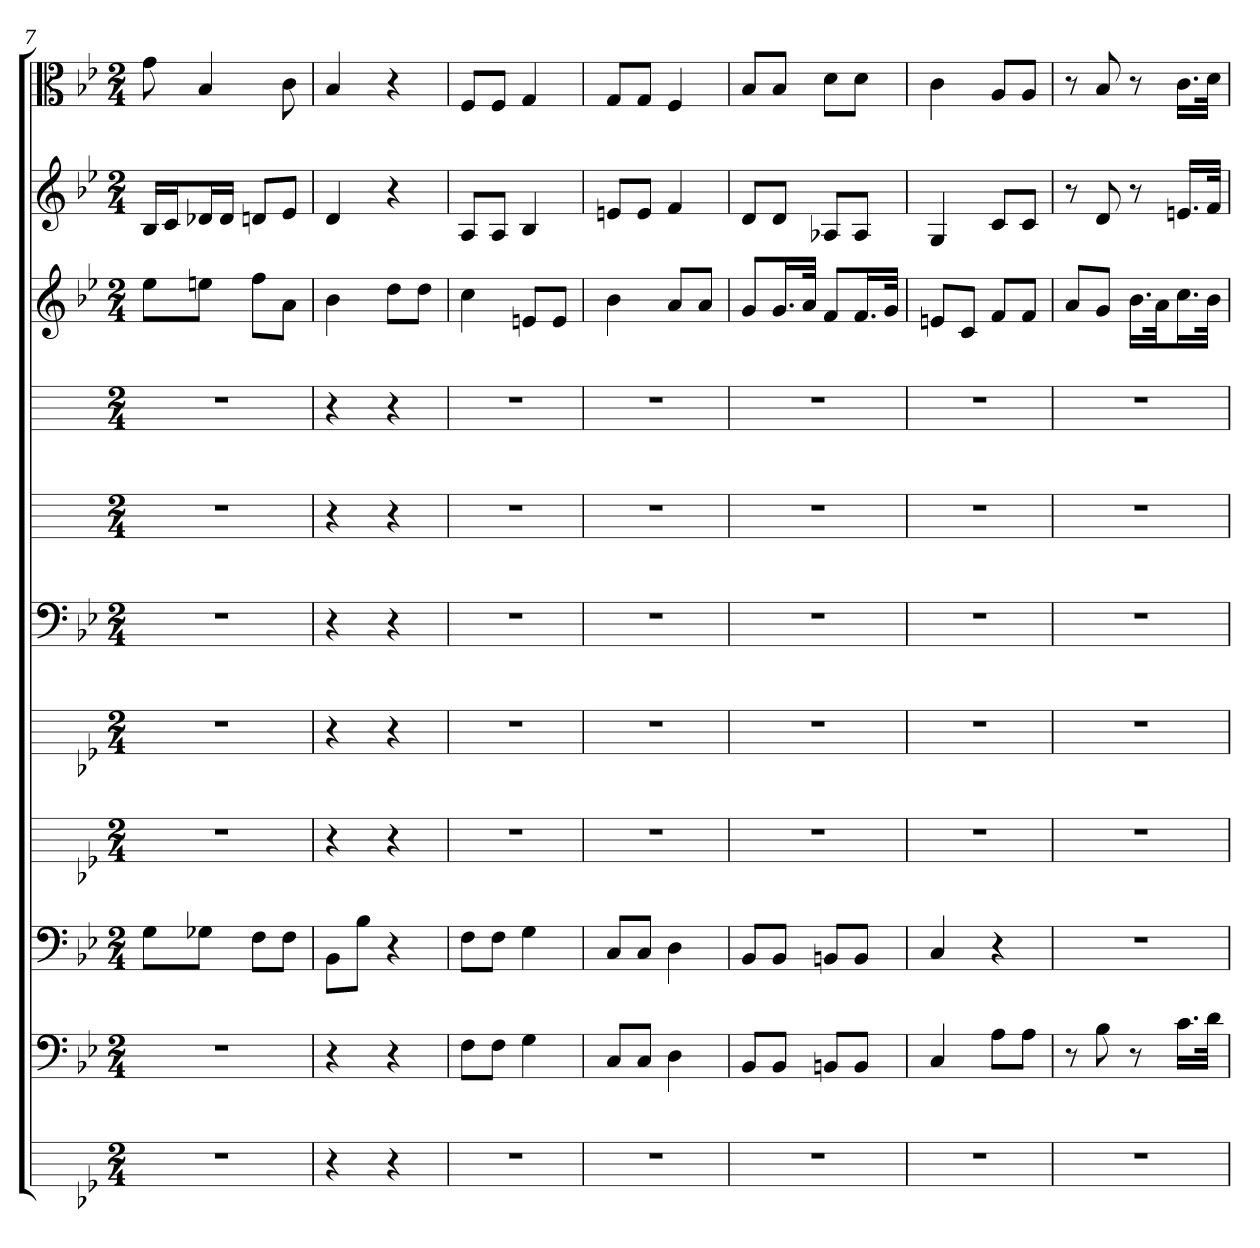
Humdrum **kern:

**kern	**kern	**kern	**kern	**kern	**kern	**kern	**kern	**kern	**kern	**kern
*part11	*part10	*part9	*part8	*part7	*part6	*part5	*part4	*part3	*part2	*part1
*staff11	*staff10	*staff9	*staff8	*staff7	*staff6	*staff5	*staff4	*staff3	*staff2	*staff1
*	*clefF4	*clefF4	*	*	*clefF4	*	*	*	*	*clefC3
*k[b-e-]	*k[b-e-]	*k[b-e-]	*k[b-e-]	*k[b-e-]	*k[b-e-]	*k[]	*k[]	*k[b-e-]	*k[b-e-]	*k[b-e-]
*B-:	*B-:	*B-:	*B-:	*B-:	*B-:	*	*	*B-:	*B-:	*B-:
*M2/4	*M2/4	*M2/4	*M2/4	*M2/4	*M2/4	*M2/4	*M2/4	*M2/4	*M2/4	*M2/4
=7	=7	=7	=7	=7	=7	=7	=7	=7	=7	=7
2r	2r	8G\L	2r	2r	2r	2r	2r	8ee-L	16B-LL	8g
.	.	.	.	.	.	.	.	.	16cJ	.
.	.	8G-X\J	.	.	.	.	.	8eenJ	16d-XL	4B-
.	.	.	.	.	.	.	.	.	16d-JJ	.
.	.	8F\L	.	.	.	.	.	8ffL	8dnL	.
.	.	8F\J	.	.	.	.	.	8aJ	8e-J	8c
=8	=8	=8	=8	=8	=8	=8	=8	=8	=8	=8
4r	4r	8BB-\L	4r	4r	4r	4r	4r	4b-	4d	4B-
.	.	8B-\J	.	.	.	.	.	.	.	.
4r	4r	4r	4r	4r	4r	4r	4r	8ddL	4r	4r
.	.	.	.	.	.	.	.	8ddJ	.	.
=9	=9	=9	=9	=9	=9	=9	=9	=9	=9	=9
2r	8F\L	8F\L	2r	2r	2r	2r	2r	4cc	8AL	8F/L
.	8F\J	8F\J	.	.	.	.	.	.	8AJ	8F/J
.	4G	4G	.	.	.	.	.	8enL	4B-	4G
.	.	.	.	.	.	.	.	8eJ	.	.
=10	=10	=10	=10	=10	=10	=10	=10	=10	=10	=10
2r	8C/L	8C/L	2r	2r	2r	2r	2r	4b-	8enL	8G/L
.	8C/J	8C/J	.	.	.	.	.	.	8eJ	8G/J
.	4D	4D	.	.	.	.	.	8aL	4f	4F
.	.	.	.	.	.	.	.	8aJ	.	.
=11	=11	=11	=11	=11	=11	=11	=11	=11	=11	=11
2r	8BB-/L	8BB-/L	2r	2r	2r	2r	2r	8gL	8dL	8B-/L
.	8BB-/J	8BB-/J	.	.	.	.	.	16.gL	8dJ	8B-/J
.	.	.	.	.	.	.	.	32aJJk	.	.
.	8BBn/L	8BBn/L	.	.	.	.	.	8fL	8A-XL	8d\L
.	8BB/J	8BB/J	.	.	.	.	.	16.fL	8A-J	8d\J
.	.	.	.	.	.	.	.	32gJJk	.	.
=12	=12	=12	=12	=12	=12	=12	=12	=12	=12	=12
2r	4C	4C	2r	2r	2r	2r	2r	8enL	4G	4c
.	.	.	.	.	.	.	.	8cJ	.	.
.	8A\L	4r	.	.	.	.	.	8fL	8cL	8A/L
.	8A\J	.	.	.	.	.	.	8fJ	8cJ	8A/J
=13	=13	=13	=13	=13	=13	=13	=13	=13	=13	=13
2r	8r	2r	2r	2r	2r	2r	2r	8aL	8r	8r
.	8B-	.	.	.	.	.	.	8gJ	8d	8B-
.	8r	.	.	.	.	.	.	16.b-LL	8r	8r
.	.	.	.	.	.	.	.	32aJk	.	.
.	16.c\LL	.	.	.	.	.	.	16.ccL	16.enLL	16.c\LL
.	32d\JJk	.	.	.	.	.	.	32b-JJk	32fJJk	32d\JJk
=	=	=	=	=	=	=	=	=	=	=
*-	*-	*-	*-	*-	*-	*-	*-	*-	*-	*-
